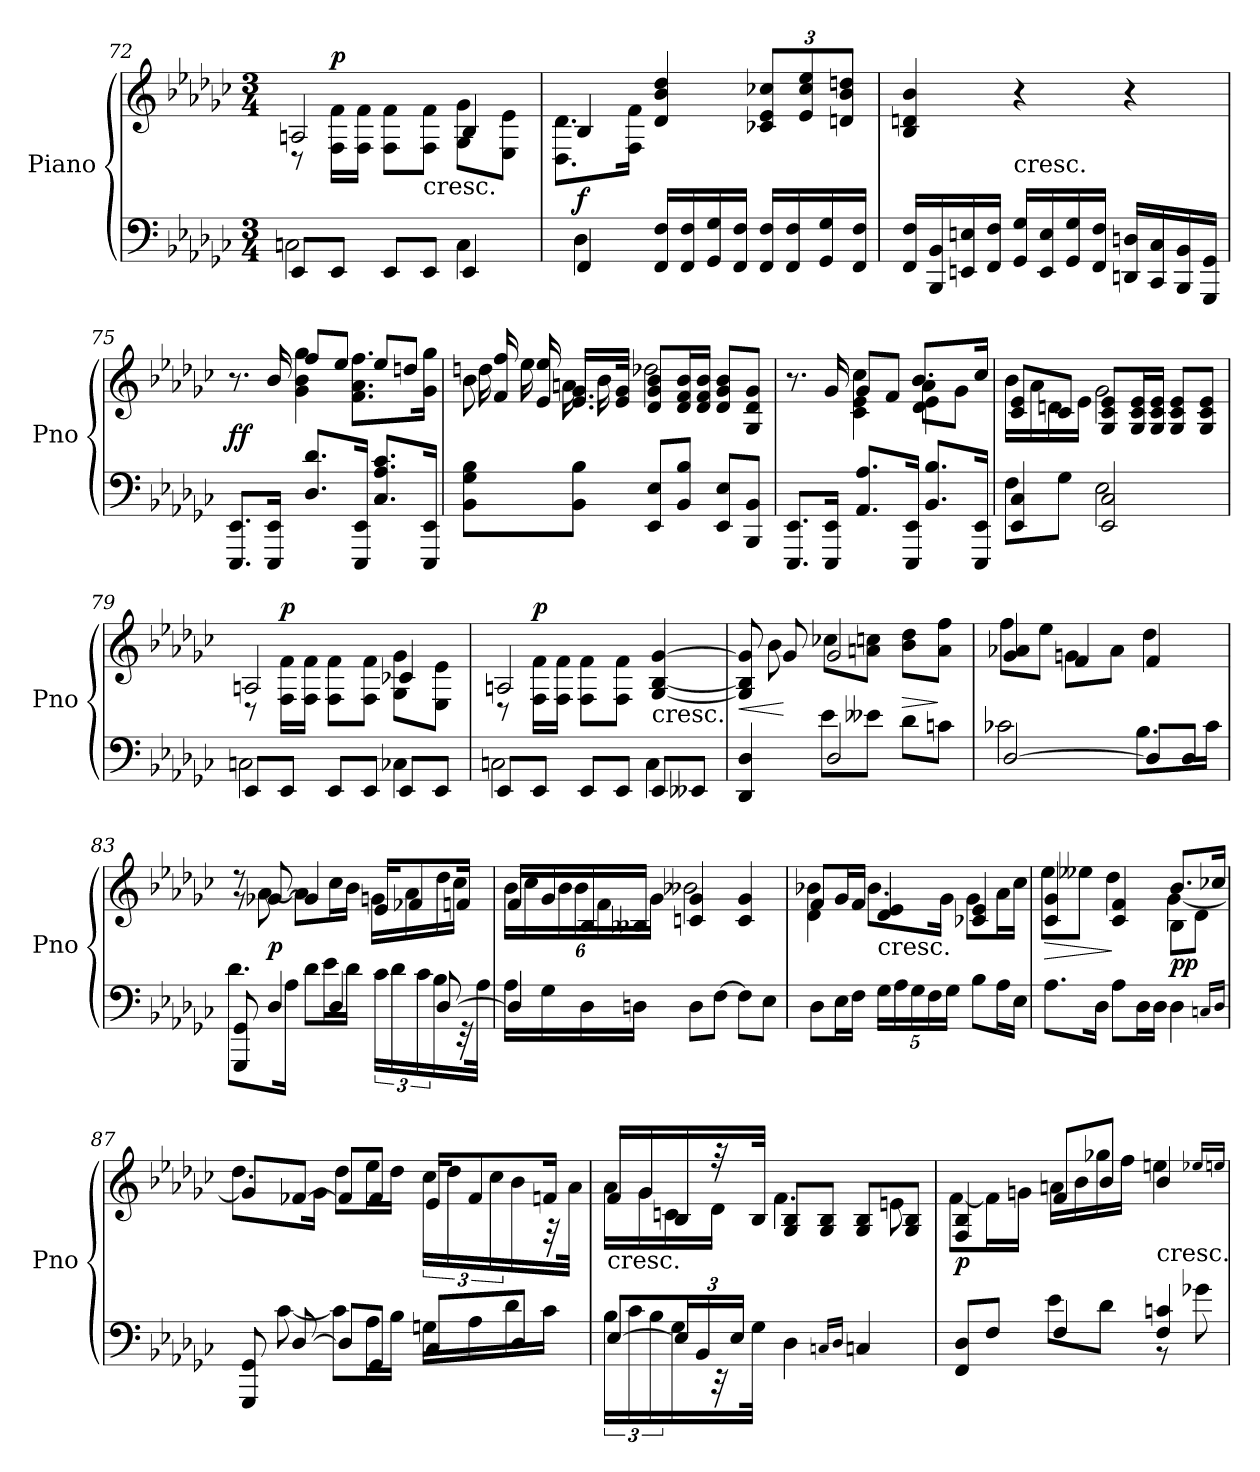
**kern	**kern	**dynam
*part1	*part1	*part1
*staff2	*staff1	*staff1/2
*I"Piano	*	*
*I'Pno	*	*
*clefF4	*clefG2	*
*k[b-e-a-d-g-c-]	*k[b-e-a-d-g-c-]	*
*M3/4	*M3/4	*
=72	=72	=72
*^	*^	*
!	!	!	!	!LO:DY:b=2
8EE-L	2Cn	2An	8r	p mf
!	!	!	!	!LO:DY:n=2:a
8EE-J	.	.	16F 16fLL	p
.	.	.	16F 16fJJ	.
8EE-L	.	.	8F 8fL	.
!	!	!	!LO:TX:c:t=cresc.	!
8EE-J	.	.	8F 8fJ	.
4EE-	4C	4B-	8G- 8g-L	.
.	.	.	8E- 8e-J	.
=73	=73	=73	=73	=73
4FF	4D-	4B-	8.D- 8.d-L	f
.	.	.	16F 16fJk	.
16FF 16FLL	2ryy	4d- 4b- 4dd-	2ryy	.
16FF 16F	.	.	.	.
16GG- 16G-	.	.	.	.
16FF 16FJJ	.	.	.	.
16FF 16FLL	.	12c-X 12e- 12cc-XL	.	.
16FF 16F	.	.	.	.
.	.	12e- 12cc- 12ee-	.	.
16GG- 16G-	.	.	.	.
.	.	12dn 12b- 12ddnJ	.	.
16FF 16FJJ	.	.	.	.
*v	*v	*	*	*
*	*v	*v	*
=74	=74	=74
16FF 16FLL	4B- 4dn 4b-	.
16BBB- 16BB-	.	.
16EEn 16En	.	.
16FF 16FJJ	.	.
!	!LO:TX:c:t=cresc.	!
16GG- 16G-LL	4r	.
16EE 16E	.	.
16GG- 16G-	.	.
16FF 16FJJ	.	.
16DDn 16DnLL	4r	.
16CC- 16C-	.	.
16BBB- 16BB-	.	.
16GGG- 16GG-JJ	.	.
=75	=75	=75
*	*^	*
8.EEE- 8.EE-L	8.r	4ryy	ff
16EEE- 16EE-Jk	16b-/	.	.
8.D- 8.d-L	8ffL	4g- 4b- 4gg-	.
.	8ee-J	.	.
16EEE- 16EE-Jk	.	.	.
8.C- 8.A- 8.c-L	8ee-L	8.f 8.a- 8.ffL	.
.	8ddnJ	.	.
16EEE- 16EE-Jk	.	16g- 16gg-Jk	.
=76	=76	=76	=76
*	*	*^	*
8BB- 8G- 8B-L	8b-\	16ddn	16f 16ff	.
.	.	16ee-	16e- 16ee-	.
8BB- 8B-J	16.e- 16.g-LL	16an	2ryy	.
.	.	16b-	.	.
.	32e- 32g-JJk	.	.	.
8EE- 8E-L	8d- 8g- 8b-L	2dd-X	.	.
8BB- 8B-J	16d- 16f 16b-L	.	.	.
.	16d- 16f 16b-JJ	.	.	.
8EE- 8E-L	8d- 8g- 8b-L	.	.	.
8BBB- 8BB-J	8G- 8d- 8g-J	.	8ryy	.
=77	=77	=77	=77	=77
8.EEE- 8.EE-L	8.r	4ryy	2ryy	.
16EEE- 16EE-Jk	16g-	.	.	.
8.AA- 8.A-L	8g-L	4c- 4e- 4cc-	.	.
.	8fJ	.	.	.
16EEE- 16EE-Jk	.	.	.	.
8.BB- 8.B-L	4d-\ 4e-\	8a-L	8.b-L	.
.	.	8g-J	.	.
16EEE- 16EE-Jk	.	.	16cc-Jk	.
*	*	*v	*v	*
=78	=78	=78	=78
*^	*	*	*
4EE- 4C-	8FL	8c- 8e-L	16b-LL	.
.	.	.	16a-	.
.	8G-J	8c-J	16dn	.
.	.	.	16e-JJ	.
2EE- 2C-	2E-	8G- 8c- 8e-L	2g-	.
.	.	16G- 16c- 16e-L	.	.
.	.	16G- 16c- 16e-JJ	.	.
.	.	8G- 8c- 8e-L	.	.
.	.	8G- 8c- 8e-J	.	.
=79	=79	=79	=79	=79
!	!	!	!	!LO:DY:b=2
8EE-L	2Cn	2An	8r	p mf
!	!	!	!	!LO:DY:n=2:a
8EE-J	.	.	16F 16fLL	p
.	.	.	16F 16fJJ	.
8EE-L	.	.	8F 8fL	.
8EE-J	.	.	8F 8fJ	.
8EE-L	4C-X	4c-X	8G- 8g-L	.
8EE-J	.	.	8E- 8e-J	.
=80	=80	=80	=80	=80
!	!	!	!	!LO:DY:b=2
8EE-L	2Cn	2An	8r	p mf
!	!	!	!	!LO:DY:n=2:a
8EE-J	.	.	16F 16fLL	p
.	.	.	16F 16fJJ	.
8EE-L	.	.	8F 8fL	.
8EE-J	.	.	8F 8fJ	.
!	!	!LO:TX:c:t=cresc.	!	!
8EE-L	4C	[4G- [4B- [4g-	4ryy	.
8EE--XJ	.	.	.	.
=81	=81	=81	=81	=81
4DD- 4D-	4ryy	8G-] 8B-] 8g-]	8ryy	<
.	.	8g-	8b-	[
2D-	8e-L	2g-	8cc-XL	.
.	8e--XJ	.	8an 8ccnJ	.
.	8d-L	.	8b- 8dd-L	>
.	8cnJ	.	8a 8ffJ	]
=82	=82	=82	=82	=82
[2D-	2c-X	4g- 4a-X	8ffL	.
.	.	.	8ee-J	.
.	.	4f	8gnL	.
.	.	.	8a-J	.
8D-L]	8.B-L	4f	4dd-	.
8D-J	.	.	.	.
.	16c-Jk	.	.	.
=83	=83	=83	=83	=83
8GGG- 8GG-	8.d-L	8r	8r	.
4D-	.	[8g-X	[8a-	p
.	16A-Jk	.	.	.
.	8d-L	4g-]	8a-L]	.
4D-	16e-L	.	16cc-L	.
.	16d-JJ	.	16b-JJ	.
.	24c-LL	16e-KL	16gnLL	.
.	24d-	.	.	.
.	.	8f-X	16a-	.
.	24c-	.	.	.
[8D-	16B-	.	16dd-	.
.	32r	16fnJk	16cc-JJ	.
.	32A-JJk	.	.	.
=84	=84	=84	=84	=84
4D-]	16A-LL	16fLL	24b-LL	.
.	.	.	24cc-	.
.	16G-	16g-	.	.
.	.	.	24b-	.
.	16D-	16B-	24b-	.
.	.	.	24f	.
.	16DnJJ	16B--XJJ	.	.
.	.	.	24g-JJ	.
8DL	2ryy	4cn 4g-	2b--X	.
[8FJ	.	.	.	.
8FL]	.	4c 4g-	.	.
8E-J	.	.	.	.
*v	*v	*	*	*
=85	=85	=85	=85
8D-L	8fL	4d- 4b-X	.
16E-L	16g-L	.	.
16FJJ	16fJJ	.	.
!	!LO:TX:c:t=cresc.	!	!
20G-LL	4d- 4e-	8.b-L	.
20A-	.	.	.
20G-	.	.	.
20F	.	.	.
.	.	16g-Jk	.
20G-JJ	.	.	.
8B-L	4c-X 4e-	8g-L	.
16A-L	.	16a-L	.
16E-JJ	.	16cc-JJ	.
=86	=86	=86	=86
*	*	*^	*
8.A-L	4c- 4g-	8ee-L	2ryy	>
.	.	8ee--XJ	.	.
16D-Jk	.	.	.	.
8A-L	4c- 4f	4dd-	.	]
16D-L	.	.	.	.
16D-JJ	.	.	.	.
4D-	8B-\L	[4g-	8.b-L	pp
.	8d-J	.	.	.
.	.	.	16cc-XJk	.
*	*v	*v	*v	*
16qCnLL	.	.
16qD-JJ	.	.
=87	=87	=87
*^	*^	*
8GGG- 8GG-	8ryy	8g-L]	8.dd-L	.
[8D-	[8c-	[8f-XJ	.	.
.	.	.	16g-Jk	.
8D-L]	8c-L]	8f-L]	8dd-L	.
8GG-J	16A-L	8f-J	16ee-L	.
.	16B-JJ	.	16dd-JJ	.
8C-L	16GnLL	16e-KL	24cc-LL	.
.	.	.	24dd-	.
.	16A-	8f-	.	.
.	.	.	24cc-	.
8D-J	16d-	.	16b-	.
.	16c-JJ	16fnJk	32r	.
.	.	.	32a-JJk	.
=88	=88	=88	=88	=88
!	!	!LO:TX:c:t=cresc.	!	!
[8E-L	24B-LL	16fLL	16a-LL	.
.	24c-	.	.	.
.	.	16g-	16g-	.
.	24B-	.	.	.
24E-L]	16G-	16B-	16cn	.
24BB-	.	.	.	.
.	32r	32r	16d-JJ	.
24E-JJ	.	.	.	.
.	32G-JJk	32B-JJk	.	.
4D-	2ryy	8G- 8B-L	4.f	.
.	.	8G- 8B-J	.	.
16qCnLL	.	.	.	.
16qD-JJ	.	.	.	.
4Cn	.	8G- 8B-L	.	.
.	.	8G- 8B-J	8en	.
=89	=89	=89	=89	=89
8FF 8D-L	4ryy	4F 4B-	[8fL	p
8FJ	.	.	16fL]	.
.	.	.	16gnJJ	.
4F	8e-L	8fL	16anLL	.
.	.	.	16b-	.
.	8d-J	8b-J	16gg-X	.
.	.	.	16ffJJ	.
!	!	!LO:TX:c:t=cresc.	!	!
4F 4cn	8r	4b-	4een	.
.	8g-X	.	.	.
*v	*v	*	*	*
.	.	16qee-XLL	.
.	.	16qeenJJ	.
*	*v	*v	*
=	=	=
*-	*-	*-
